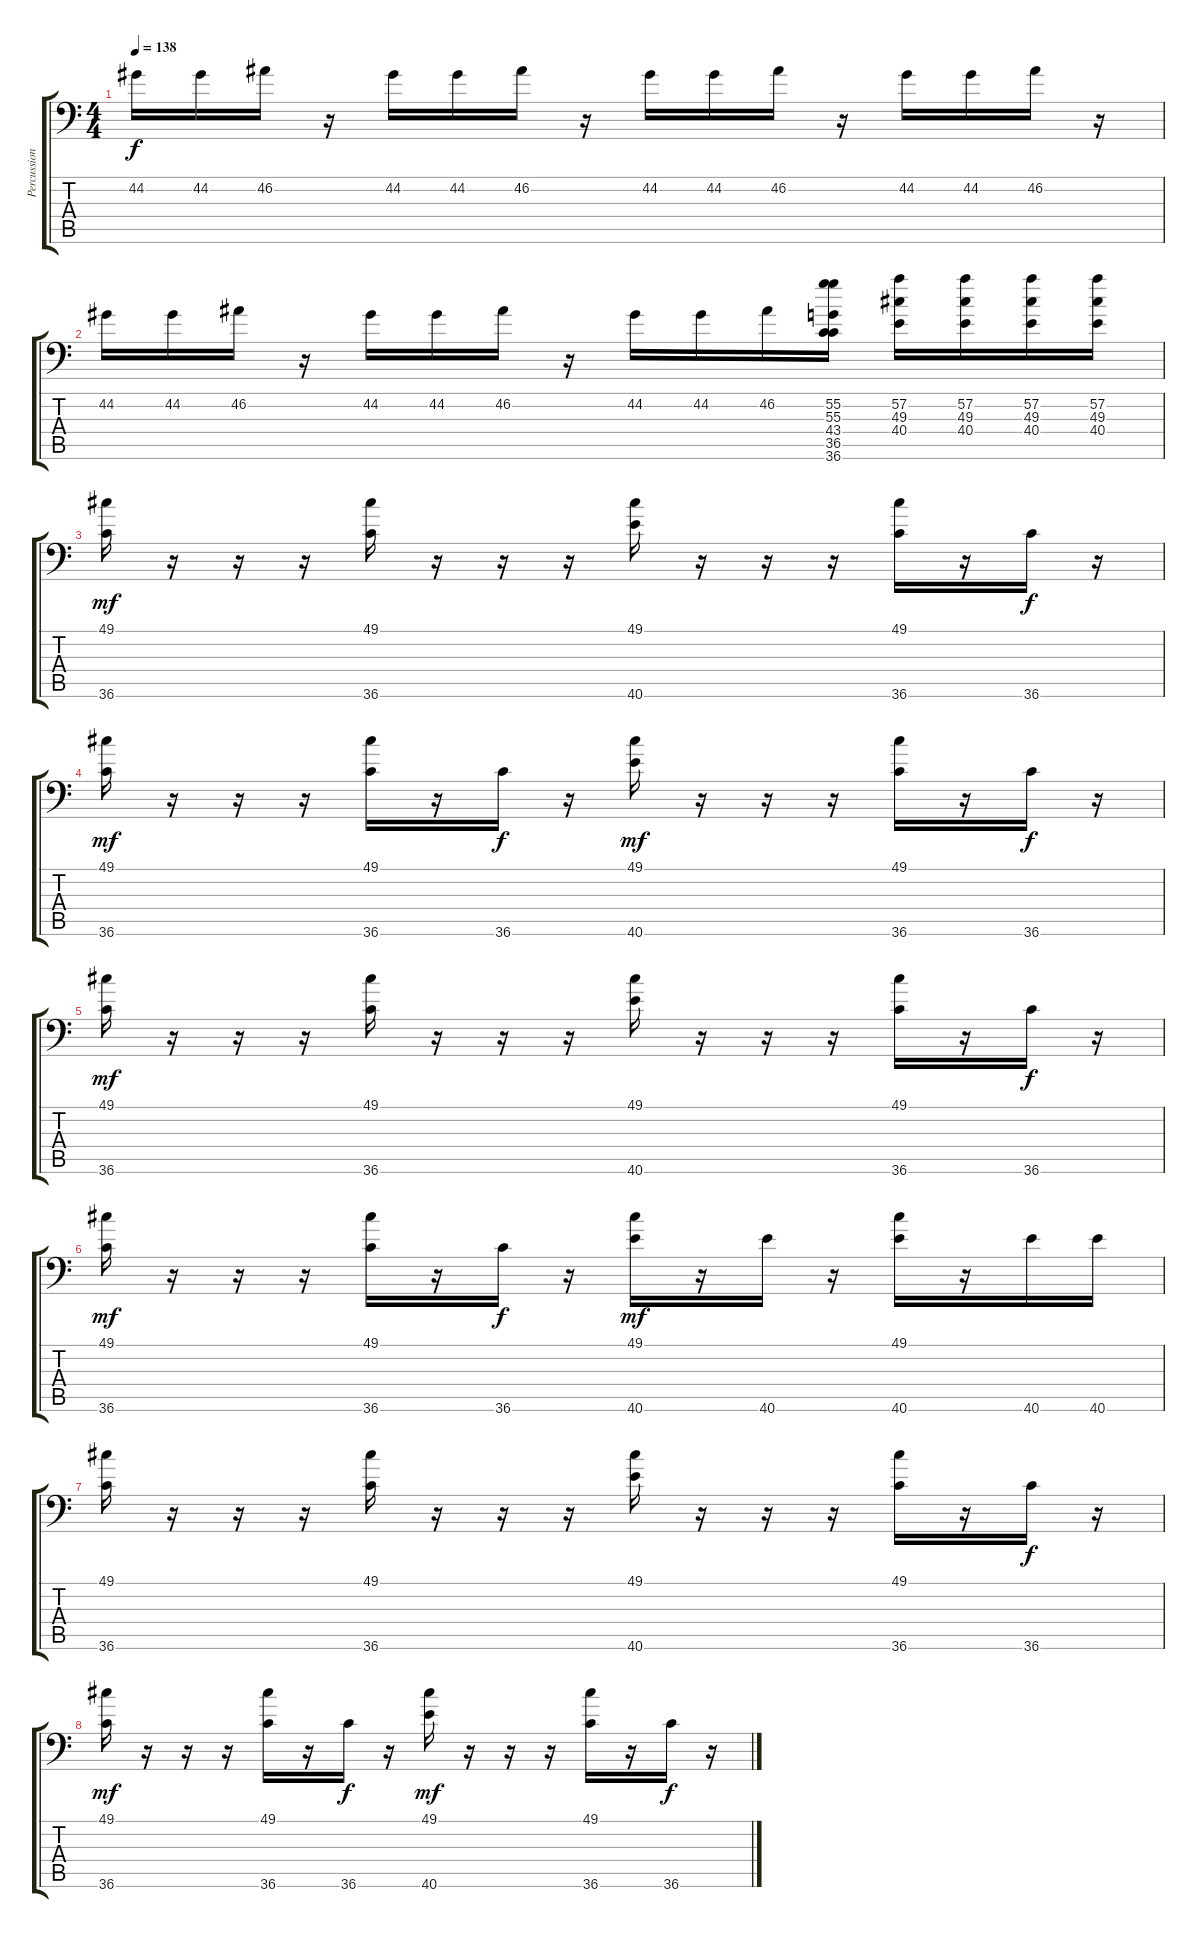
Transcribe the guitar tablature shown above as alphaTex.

\track ("Percussion" "Percussion") {instrument acousticgrandpiano}
\staff {score tabs}
\tuning (C-1 C-1 C-1 C-1 C-1 C-1) {hide}
\ts (4 4)
\tempo 138
\clef f4
\ks c
44.2.16{dy f} 44.2.16 46.2.16 r.16 44.2.16 44.2.16 46.2.16 r.16 44.2.16 44.2.16 46.2.16 r.16 44.2.16 44.2.16 46.2.16 r.16 |
44.2.16 44.2.16 46.2.16 r.16 44.2.16 44.2.16 46.2.16 r.16 44.2.16 44.2.16 46.2.16 (55.2 55.3 43.4 36.5 36.6).16 (57.2 49.3 40.4).16 (57.2 49.3 40.4).16 (57.2 49.3 40.4).16 (57.2 49.3 40.4).16 |
(49.1 36.6).16{dy mf} r.16 r.16 r.16 (49.1 36.6).16 r.16 r.16 r.16 (49.1 40.6).16 r.16 r.16 r.16 (49.1 36.6).16 r.16 36.6.16{dy f} r.16 |
(49.1 36.6).16{dy mf} r.16 r.16 r.16 (49.1 36.6).16 r.16 36.6.16{dy f} r.16 (49.1 40.6).16{dy mf} r.16 r.16 r.16 (49.1 36.6).16 r.16 36.6.16{dy f} r.16 |
(49.1 36.6).16{dy mf} r.16 r.16 r.16 (49.1 36.6).16 r.16 r.16 r.16 (49.1 40.6).16 r.16 r.16 r.16 (49.1 36.6).16 r.16 36.6.16{dy f} r.16 |
(49.1 36.6).16{dy mf} r.16 r.16 r.16 (49.1 36.6).16 r.16 36.6.16{dy f} r.16 (49.1 40.6).16{dy mf} r.16 40.6.16 r.16 (49.1 40.6).16 r.16 40.6.16 40.6.16 |
(49.1 36.6).16 r.16 r.16 r.16 (49.1 36.6).16 r.16 r.16 r.16 (49.1 40.6).16 r.16 r.16 r.16 (49.1 36.6).16 r.16 36.6.16{dy f} r.16 |
(49.1 36.6).16{dy mf} r.16 r.16 r.16 (49.1 36.6).16 r.16 36.6.16{dy f} r.16 (49.1 40.6).16{dy mf} r.16 r.16 r.16 (49.1 36.6).16 r.16 36.6.16{dy f} r.16
